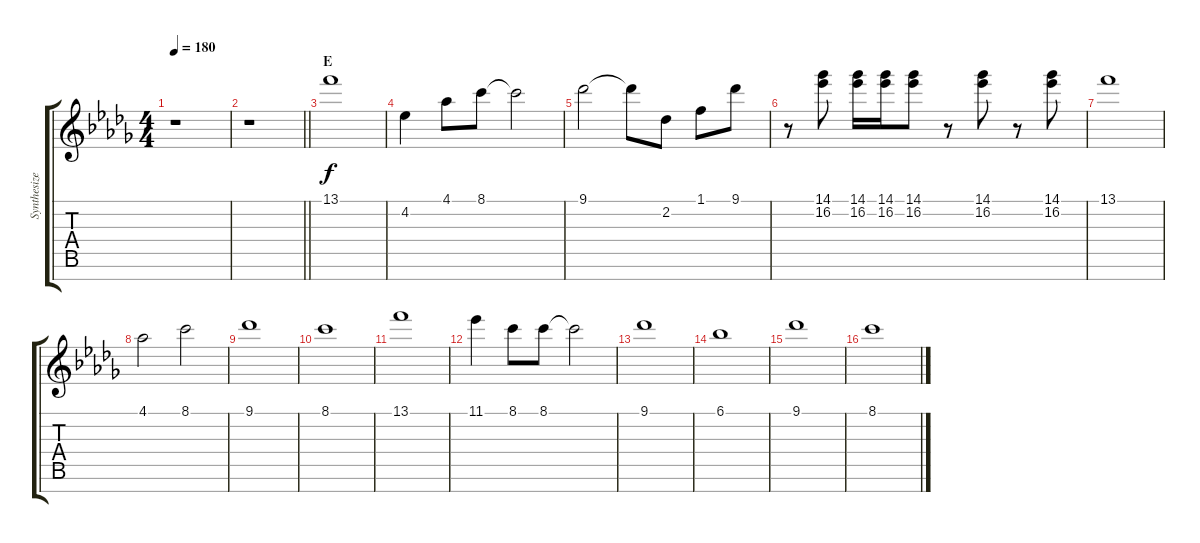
\track ("Synthesizer" "Synthesize") {instrument lead2sawtooth}
\staff {score tabs}
\tuning (E5 B4 G4 D4 A3 E3 B2) {hide}
\ts (4 4)
\tempo 180
\clef g2
\ks db
r.1{dy f} |
\barLineRight lightlight
r.1 |
\section ("" "E")
13.1.1 |
4.2.4 4.1.8 8.1.8 8.1{t}.2 |
9.1.2 9.1{t}.8 2.2.8 1.1.8 9.1.8 |
r.8 (14.1 16.2).8 (14.1 16.2).16 (14.1 16.2).16 (14.1 16.2).8 r.8 (14.1 16.2).8 r.8 (14.1 16.2).8 |
13.1.1 |
4.1.2 8.1.2 |
9.1.1 |
8.1.1 |
13.1.1 |
11.1.4 8.1.8 8.1.8 8.1{t}.2 |
9.1.1 |
6.1.1 |
9.1.1 |
8.1.1
